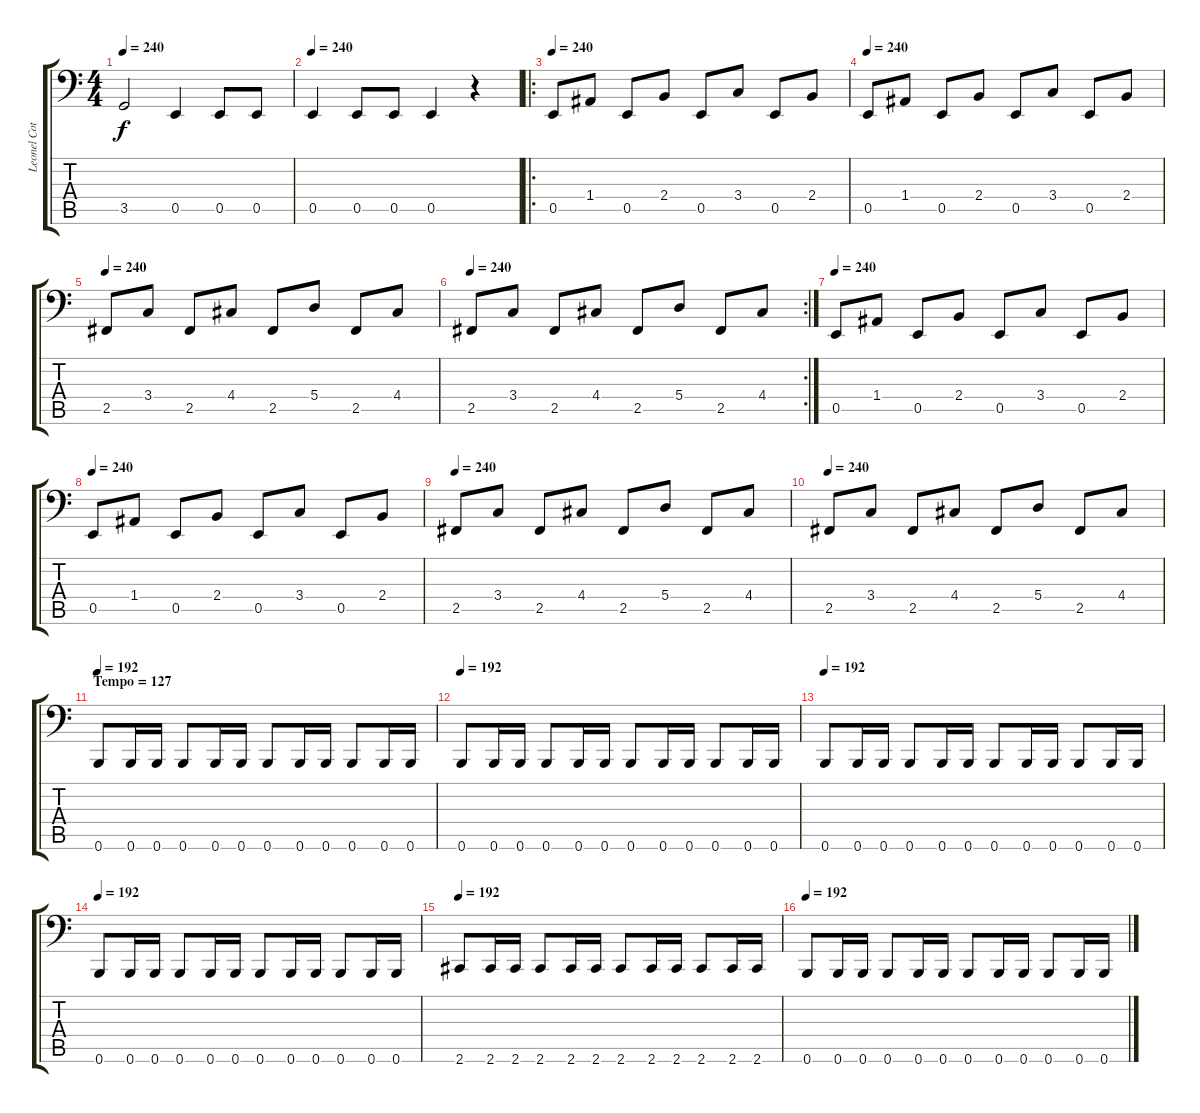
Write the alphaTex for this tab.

\track ("Leonel Cota" "Leonel Cot") {instrument electricbasspick}
\staff {score tabs}
\tuning (C3 G2 D2 A1 E1 B0) {hide}
\ts (4 4)
\tempo 240
\clef f4
\ks c
3.5.2{dy f} 0.5.4 0.5.8 0.5.8 |
\tempo 240
0.5.4 0.5.8 0.5.8 0.5.4 r.4 |
\ro
\tempo 240
0.5.8 1.4.8 0.5.8 2.4.8 0.5.8 3.4.8 0.5.8 2.4.8 |
\tempo 240
0.5.8 1.4.8 0.5.8 2.4.8 0.5.8 3.4.8 0.5.8 2.4.8 |
\tempo 240
2.5.8 3.4.8 2.5.8 4.4.8 2.5.8 5.4.8 2.5.8 4.4.8 |
\rc 2
\tempo 240
2.5.8 3.4.8 2.5.8 4.4.8 2.5.8 5.4.8 2.5.8 4.4.8 |
\tempo 240
0.5.8 1.4.8 0.5.8 2.4.8 0.5.8 3.4.8 0.5.8 2.4.8 |
\tempo 240
0.5.8 1.4.8 0.5.8 2.4.8 0.5.8 3.4.8 0.5.8 2.4.8 |
\tempo 240
2.5.8 3.4.8 2.5.8 4.4.8 2.5.8 5.4.8 2.5.8 4.4.8 |
\tempo 240
2.5.8 3.4.8 2.5.8 4.4.8 2.5.8 5.4.8 2.5.8 4.4.8 |
\section ("" "Tempo = 127")
\tempo 192
0.6.8 0.6.16 0.6.16 0.6.8 0.6.16 0.6.16 0.6.8 0.6.16 0.6.16 0.6.8 0.6.16 0.6.16 |
\tempo 192
0.6.8 0.6.16 0.6.16 0.6.8 0.6.16 0.6.16 0.6.8 0.6.16 0.6.16 0.6.8 0.6.16 0.6.16 |
\tempo 192
0.6.8 0.6.16 0.6.16 0.6.8 0.6.16 0.6.16 0.6.8 0.6.16 0.6.16 0.6.8 0.6.16 0.6.16 |
\tempo 192
0.6.8 0.6.16 0.6.16 0.6.8 0.6.16 0.6.16 0.6.8 0.6.16 0.6.16 0.6.8 0.6.16 0.6.16 |
\tempo 192
2.6.8 2.6.16 2.6.16 2.6.8 2.6.16 2.6.16 2.6.8 2.6.16 2.6.16 2.6.8 2.6.16 2.6.16 |
\tempo 192
0.6.8 0.6.16 0.6.16 0.6.8 0.6.16 0.6.16 0.6.8 0.6.16 0.6.16 0.6.8 0.6.16 0.6.16
